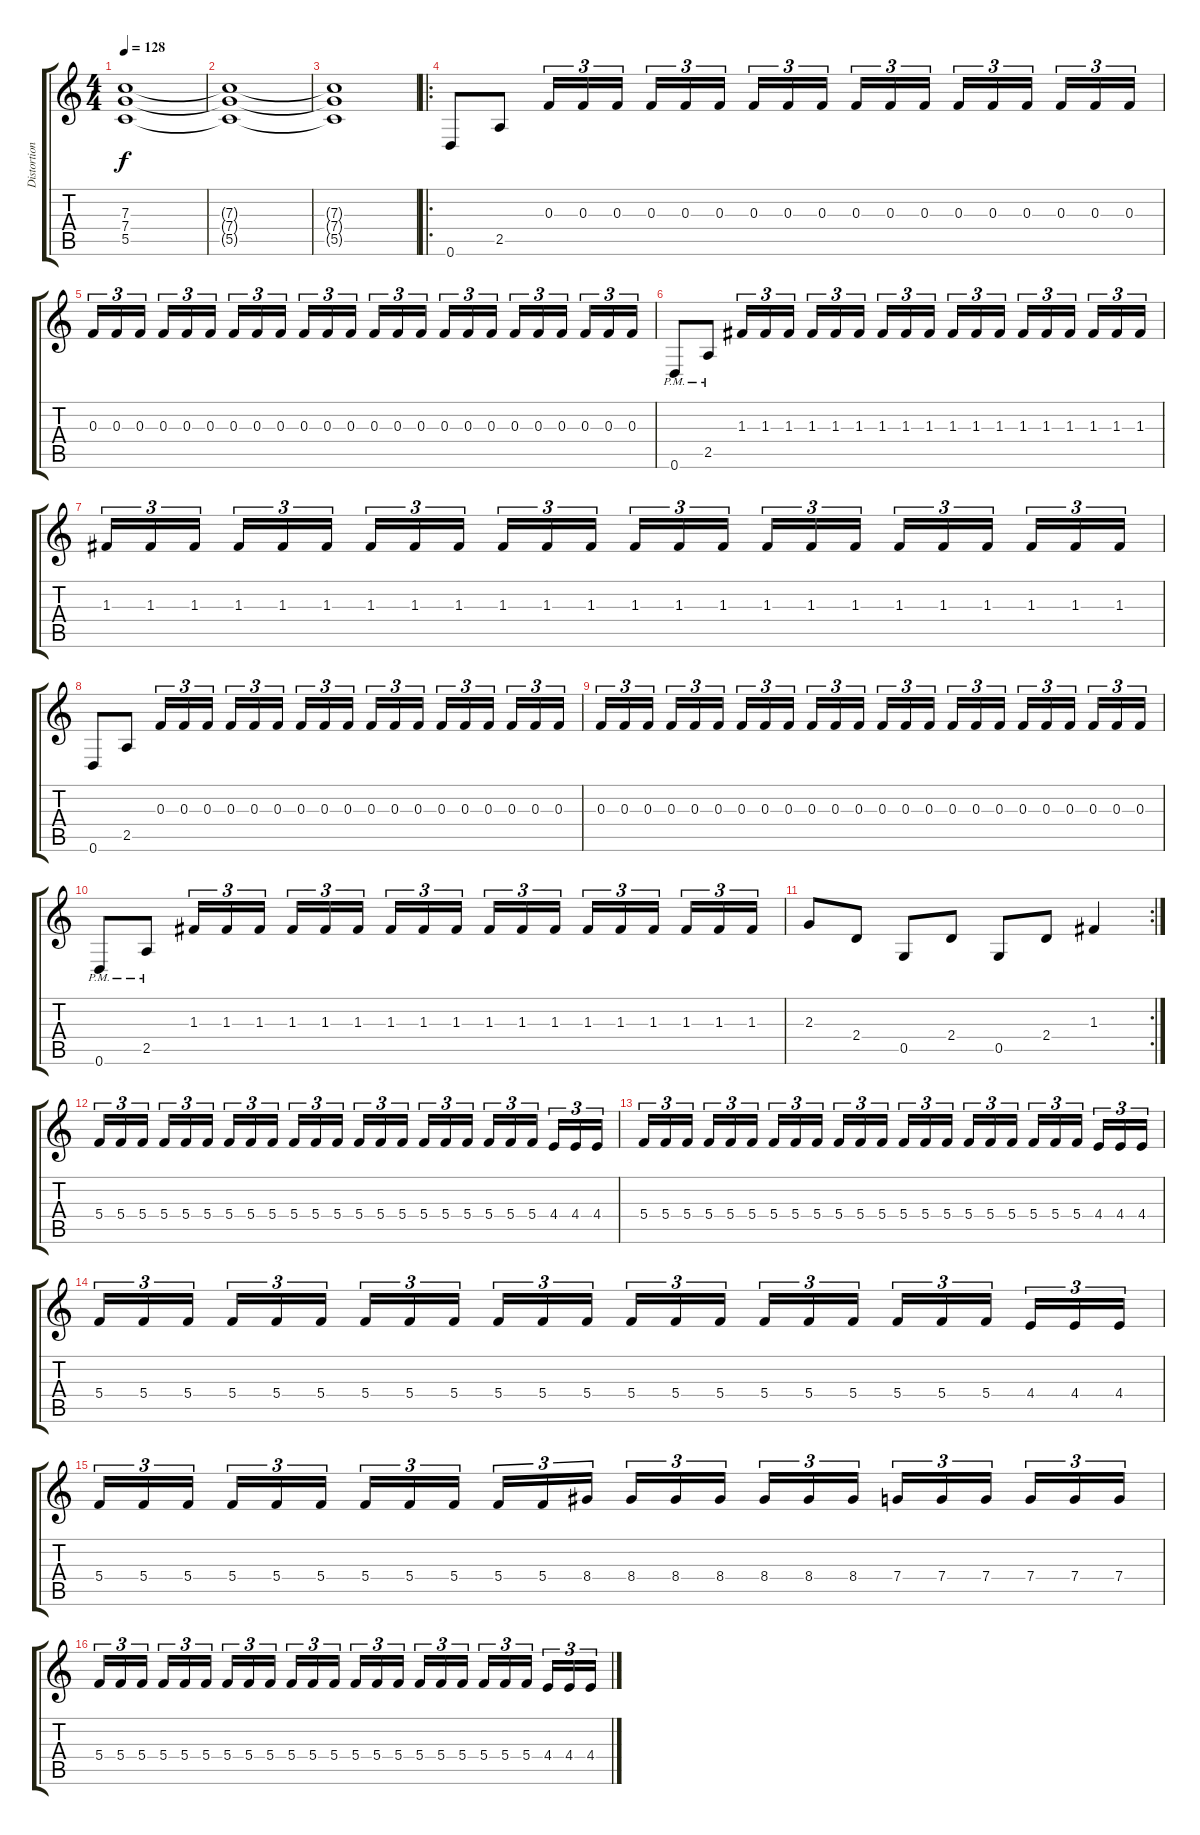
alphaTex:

\track ("Distortion Guitar 2" "Distortion") {instrument distortionguitar}
\staff {score tabs}
\tuning (D4 A3 F3 C3 G2 D2) {hide}
\ts (4 4)
\tempo 128
\clef g2
\ks c
(7.3{t} 7.4{t} 5.5{t}).1{dy f} |
(7.3{t} 7.4{t} 5.5{t}).1 |
(7.3{t} 7.4{t} 5.5{t}).1 |
\ro
0.6.8 2.5.8 0.3.16{tu (3 2)} 0.3.16{tu (3 2)} 0.3.16{tu (3 2)} 0.3.16{tu (3 2)} 0.3.16{tu (3 2)} 0.3.16{tu (3 2)} 0.3.16{tu (3 2)} 0.3.16{tu (3 2)} 0.3.16{tu (3 2)} 0.3.16{tu (3 2)} 0.3.16{tu (3 2)} 0.3.16{tu (3 2)} 0.3.16{tu (3 2)} 0.3.16{tu (3 2)} 0.3.16{tu (3 2)} 0.3.16{tu (3 2)} 0.3.16{tu (3 2)} 0.3.16{tu (3 2)} |
0.3.16{tu (3 2)} 0.3.16{tu (3 2)} 0.3.16{tu (3 2)} 0.3.16{tu (3 2)} 0.3.16{tu (3 2)} 0.3.16{tu (3 2)} 0.3.16{tu (3 2)} 0.3.16{tu (3 2)} 0.3.16{tu (3 2)} 0.3.16{tu (3 2)} 0.3.16{tu (3 2)} 0.3.16{tu (3 2)} 0.3.16{tu (3 2)} 0.3.16{tu (3 2)} 0.3.16{tu (3 2)} 0.3.16{tu (3 2)} 0.3.16{tu (3 2)} 0.3.16{tu (3 2)} 0.3.16{tu (3 2)} 0.3.16{tu (3 2)} 0.3.16{tu (3 2)} 0.3.16{tu (3 2)} 0.3.16{tu (3 2)} 0.3.16{tu (3 2)} |
0.6{pm}.8 2.5{pm}.8 1.3.16{tu (3 2)} 1.3.16{tu (3 2)} 1.3.16{tu (3 2)} 1.3.16{tu (3 2)} 1.3.16{tu (3 2)} 1.3.16{tu (3 2)} 1.3.16{tu (3 2)} 1.3.16{tu (3 2)} 1.3.16{tu (3 2)} 1.3.16{tu (3 2)} 1.3.16{tu (3 2)} 1.3.16{tu (3 2)} 1.3.16{tu (3 2)} 1.3.16{tu (3 2)} 1.3.16{tu (3 2)} 1.3.16{tu (3 2)} 1.3.16{tu (3 2)} 1.3.16{tu (3 2)} |
1.3.16{tu (3 2)} 1.3.16{tu (3 2)} 1.3.16{tu (3 2)} 1.3.16{tu (3 2)} 1.3.16{tu (3 2)} 1.3.16{tu (3 2)} 1.3.16{tu (3 2)} 1.3.16{tu (3 2)} 1.3.16{tu (3 2)} 1.3.16{tu (3 2)} 1.3.16{tu (3 2)} 1.3.16{tu (3 2)} 1.3.16{tu (3 2)} 1.3.16{tu (3 2)} 1.3.16{tu (3 2)} 1.3.16{tu (3 2)} 1.3.16{tu (3 2)} 1.3.16{tu (3 2)} 1.3.16{tu (3 2)} 1.3.16{tu (3 2)} 1.3.16{tu (3 2)} 1.3.16{tu (3 2)} 1.3.16{tu (3 2)} 1.3.16{tu (3 2)} |
0.6.8 2.5.8 0.3.16{tu (3 2)} 0.3.16{tu (3 2)} 0.3.16{tu (3 2)} 0.3.16{tu (3 2)} 0.3.16{tu (3 2)} 0.3.16{tu (3 2)} 0.3.16{tu (3 2)} 0.3.16{tu (3 2)} 0.3.16{tu (3 2)} 0.3.16{tu (3 2)} 0.3.16{tu (3 2)} 0.3.16{tu (3 2)} 0.3.16{tu (3 2)} 0.3.16{tu (3 2)} 0.3.16{tu (3 2)} 0.3.16{tu (3 2)} 0.3.16{tu (3 2)} 0.3.16{tu (3 2)} |
0.3.16{tu (3 2)} 0.3.16{tu (3 2)} 0.3.16{tu (3 2)} 0.3.16{tu (3 2)} 0.3.16{tu (3 2)} 0.3.16{tu (3 2)} 0.3.16{tu (3 2)} 0.3.16{tu (3 2)} 0.3.16{tu (3 2)} 0.3.16{tu (3 2)} 0.3.16{tu (3 2)} 0.3.16{tu (3 2)} 0.3.16{tu (3 2)} 0.3.16{tu (3 2)} 0.3.16{tu (3 2)} 0.3.16{tu (3 2)} 0.3.16{tu (3 2)} 0.3.16{tu (3 2)} 0.3.16{tu (3 2)} 0.3.16{tu (3 2)} 0.3.16{tu (3 2)} 0.3.16{tu (3 2)} 0.3.16{tu (3 2)} 0.3.16{tu (3 2)} |
0.6{pm}.8 2.5{pm}.8 1.3.16{tu (3 2)} 1.3.16{tu (3 2)} 1.3.16{tu (3 2)} 1.3.16{tu (3 2)} 1.3.16{tu (3 2)} 1.3.16{tu (3 2)} 1.3.16{tu (3 2)} 1.3.16{tu (3 2)} 1.3.16{tu (3 2)} 1.3.16{tu (3 2)} 1.3.16{tu (3 2)} 1.3.16{tu (3 2)} 1.3.16{tu (3 2)} 1.3.16{tu (3 2)} 1.3.16{tu (3 2)} 1.3.16{tu (3 2)} 1.3.16{tu (3 2)} 1.3.16{tu (3 2)} |
\rc 2
2.3.8 2.4.8 0.5.8 2.4.8 0.5.8 2.4.8 1.3.4 |
5.4.16{tu (3 2)} 5.4.16{tu (3 2)} 5.4.16{tu (3 2)} 5.4.16{tu (3 2)} 5.4.16{tu (3 2)} 5.4.16{tu (3 2)} 5.4.16{tu (3 2)} 5.4.16{tu (3 2)} 5.4.16{tu (3 2)} 5.4.16{tu (3 2)} 5.4.16{tu (3 2)} 5.4.16{tu (3 2)} 5.4.16{tu (3 2)} 5.4.16{tu (3 2)} 5.4.16{tu (3 2)} 5.4.16{tu (3 2)} 5.4.16{tu (3 2)} 5.4.16{tu (3 2)} 5.4.16{tu (3 2)} 5.4.16{tu (3 2)} 5.4.16{tu (3 2)} 4.4.16{tu (3 2)} 4.4.16{tu (3 2)} 4.4.16{tu (3 2)} |
5.4.16{tu (3 2)} 5.4.16{tu (3 2)} 5.4.16{tu (3 2)} 5.4.16{tu (3 2)} 5.4.16{tu (3 2)} 5.4.16{tu (3 2)} 5.4.16{tu (3 2)} 5.4.16{tu (3 2)} 5.4.16{tu (3 2)} 5.4.16{tu (3 2)} 5.4.16{tu (3 2)} 5.4.16{tu (3 2)} 5.4.16{tu (3 2)} 5.4.16{tu (3 2)} 5.4.16{tu (3 2)} 5.4.16{tu (3 2)} 5.4.16{tu (3 2)} 5.4.16{tu (3 2)} 5.4.16{tu (3 2)} 5.4.16{tu (3 2)} 5.4.16{tu (3 2)} 4.4.16{tu (3 2)} 4.4.16{tu (3 2)} 4.4.16{tu (3 2)} |
5.4.16{tu (3 2)} 5.4.16{tu (3 2)} 5.4.16{tu (3 2)} 5.4.16{tu (3 2)} 5.4.16{tu (3 2)} 5.4.16{tu (3 2)} 5.4.16{tu (3 2)} 5.4.16{tu (3 2)} 5.4.16{tu (3 2)} 5.4.16{tu (3 2)} 5.4.16{tu (3 2)} 5.4.16{tu (3 2)} 5.4.16{tu (3 2)} 5.4.16{tu (3 2)} 5.4.16{tu (3 2)} 5.4.16{tu (3 2)} 5.4.16{tu (3 2)} 5.4.16{tu (3 2)} 5.4.16{tu (3 2)} 5.4.16{tu (3 2)} 5.4.16{tu (3 2)} 4.4.16{tu (3 2)} 4.4.16{tu (3 2)} 4.4.16{tu (3 2)} |
5.4.16{tu (3 2)} 5.4.16{tu (3 2)} 5.4.16{tu (3 2)} 5.4.16{tu (3 2)} 5.4.16{tu (3 2)} 5.4.16{tu (3 2)} 5.4.16{tu (3 2)} 5.4.16{tu (3 2)} 5.4.16{tu (3 2)} 5.4.16{tu (3 2)} 5.4.16{tu (3 2)} 8.4.16{tu (3 2)} 8.4.16{tu (3 2)} 8.4.16{tu (3 2)} 8.4.16{tu (3 2)} 8.4.16{tu (3 2)} 8.4.16{tu (3 2)} 8.4.16{tu (3 2)} 7.4.16{tu (3 2)} 7.4.16{tu (3 2)} 7.4.16{tu (3 2)} 7.4.16{tu (3 2)} 7.4.16{tu (3 2)} 7.4.16{tu (3 2)} |
5.4.16{tu (3 2)} 5.4.16{tu (3 2)} 5.4.16{tu (3 2)} 5.4.16{tu (3 2)} 5.4.16{tu (3 2)} 5.4.16{tu (3 2)} 5.4.16{tu (3 2)} 5.4.16{tu (3 2)} 5.4.16{tu (3 2)} 5.4.16{tu (3 2)} 5.4.16{tu (3 2)} 5.4.16{tu (3 2)} 5.4.16{tu (3 2)} 5.4.16{tu (3 2)} 5.4.16{tu (3 2)} 5.4.16{tu (3 2)} 5.4.16{tu (3 2)} 5.4.16{tu (3 2)} 5.4.16{tu (3 2)} 5.4.16{tu (3 2)} 5.4.16{tu (3 2)} 4.4.16{tu (3 2)} 4.4.16{tu (3 2)} 4.4.16{tu (3 2)}
